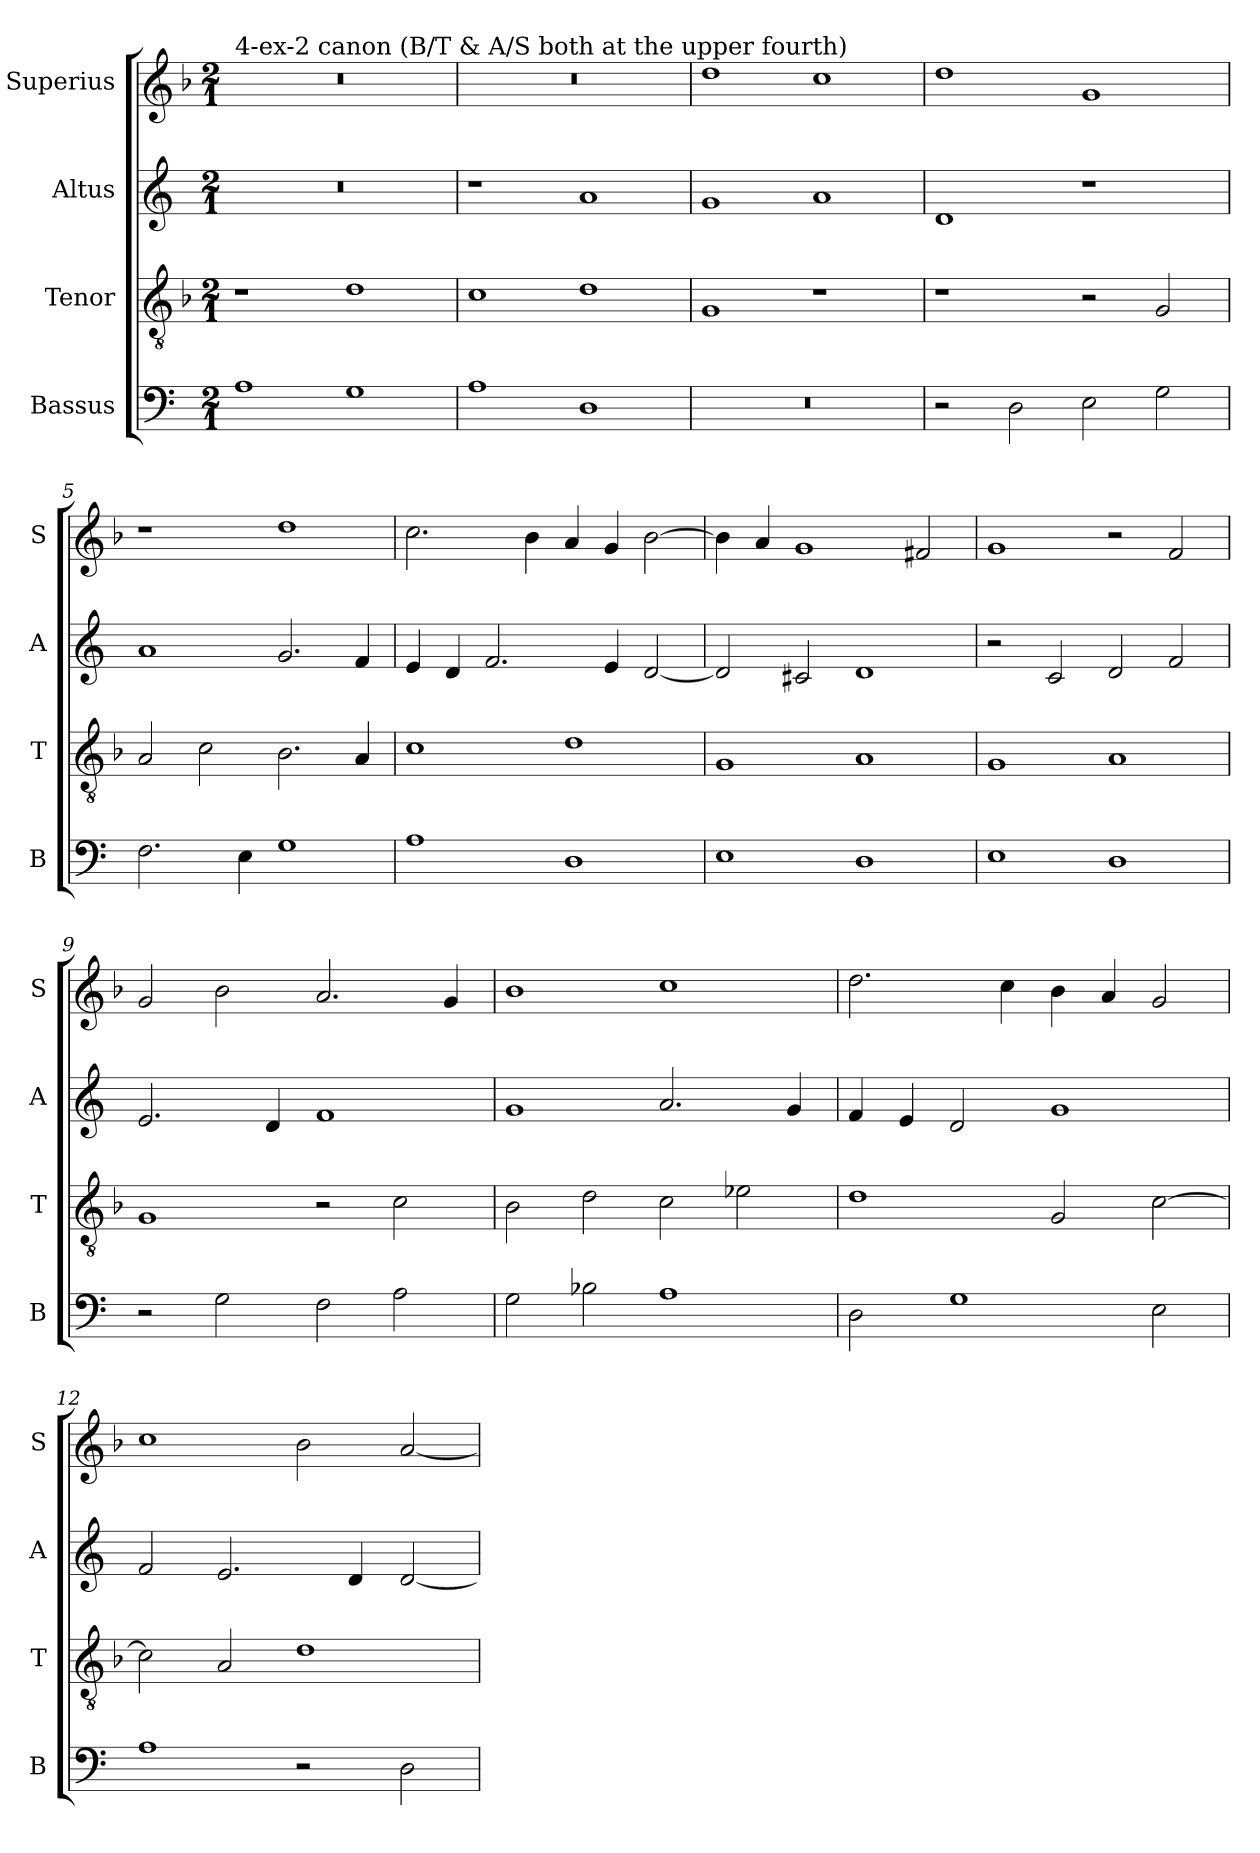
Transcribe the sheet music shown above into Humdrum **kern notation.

**kern	**kern	**kern	**kern
*part4	*part3	*part2	*part1
*staff4	*staff3	*staff2	*staff1
*I"Bassus	*I"Tenor	*I"Altus	*I"Superius
*I'B	*I'T	*I'A	*I'S
*clefF4	*clefGv2	*clefG2	*clefG2
*k[]	*k[b-]	*k[]	*k[b-]
*M2/1	*M2/1	*M2/1	*M2/1
=1	=1	=1	=1
!	!	!	!LO:TX:a:t=4-ex-2 canon (B/T & A/S both at the upper fourth)
1A	1r	0r	0r
1G	1d	.	.
=2	=2	=2	=2
1A	1c	1r	0r
1D	1d	1a	.
=3	=3	=3	=3
0r	1G	1g	1dd
.	1r	1a	1cc
=4	=4	=4	=4
2r	1r	1d	1dd
2D\	.	.	.
2E\	2r	1r	1g
2G\	2G/	.	.
=5	=5	=5	=5
2.F\	2A/	1a	1r
.	2c\	.	.
4E\	.	.	.
1G	2.B-\	2.g/	1dd
.	4A/	4f/	.
=6	=6	=6	=6
1A	1c	4e/	2.cc\
.	.	4d/	.
.	.	2.f/	.
.	.	.	4b-\
1D	1d	.	4a/
.	.	4e/	4g/
.	.	[2d/	[2b-\
=7	=7	=7	=7
1E	1G	2d/]	4b-\]
.	.	.	4a/
.	.	2c#X/	1g
1D	1A	1d	.
.	.	.	2f#X/
=8	=8	=8	=8
1E	1G	2r	1g
.	.	2c/	.
1D	1A	2d/	2r
.	.	2f/	2f/
=9	=9	=9	=9
2r	1G	2.e/	2g/
2G\	.	.	2b-\
.	.	4d/	.
2F\	2r	1f	2.a/
2A\	2c\	.	.
.	.	.	4g/
=10	=10	=10	=10
2G\	2B-\	1g	1b-
2B-X\	2d\	.	.
1A	2c\	2.a/	1cc
.	2e-X\	.	.
.	.	4g/	.
=11	=11	=11	=11
2D\	1d	4f/	2.dd\
.	.	4e/	.
1G	.	2d/	.
.	.	.	4cc\
.	2G/	1g	4b-\
.	.	.	4a/
2E\	[2c\	.	2g/
=12	=12	=12	=12
1A	2c\]	2f/	1cc
.	2A/	2.e/	.
2r	1d	.	2b-\
.	.	4d/	.
2D\	.	[2d/	[2a/
=	=	=	=
*-	*-	*-	*-
